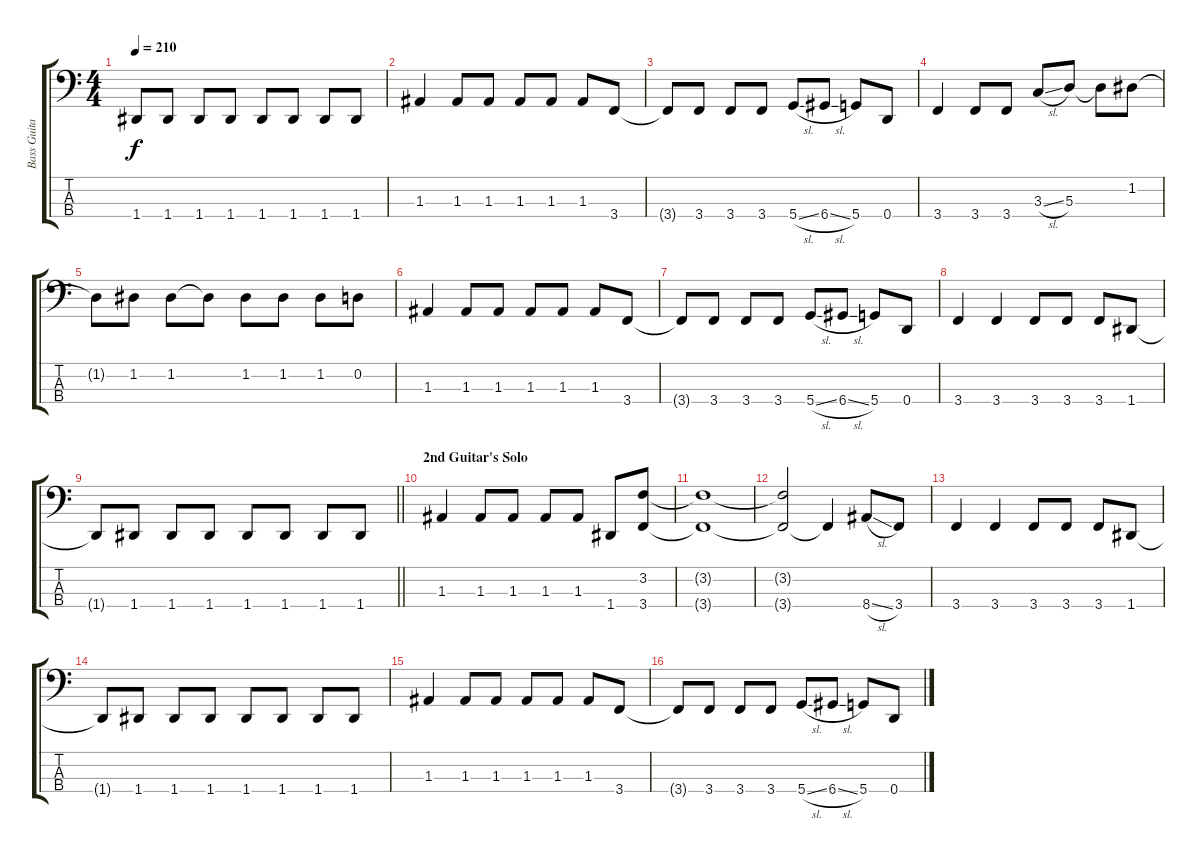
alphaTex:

\track ("Bass Guitar" "Bass Guita") {instrument electricbasspick}
\staff {score tabs}
\tuning (G2 D2 A1 D1) {hide}
\ts (4 4)
\tempo 210
\clef f4
\ks c
1.4{t}.8{dy f} 1.4.8 1.4.8 1.4.8 1.4.8 1.4.8 1.4.8 1.4.8 |
1.3.4 1.3.8 1.3.8 1.3.8 1.3.8 1.3.8 3.4.8 |
3.4{t}.8 3.4.8 3.4.8 3.4.8 5.4{sl}.8 6.4{sl}.8 5.4.8 0.4.8 |
3.4.4 3.4.8 3.4.8 3.3{sl}.8 5.3.8 5.3{t}.8 1.2.8 |
1.2{t}.8 1.2.8 1.2.8 1.2{t}.8 1.2.8 1.2.8 1.2.8 0.2.8 |
1.3.4 1.3.8 1.3.8 1.3.8 1.3.8 1.3.8 3.4.8 |
3.4{t}.8 3.4.8 3.4.8 3.4.8 5.4{sl}.8 6.4{sl}.8 5.4.8 0.4.8 |
3.4.4 3.4.4 3.4.8 3.4.8 3.4.8 1.4.8 |
\barLineRight lightlight
1.4{t}.8 1.4.8 1.4.8 1.4.8 1.4.8 1.4.8 1.4.8 1.4.8 |
\section ("" "2nd Guitar's Solo")
1.3.4 1.3.8 1.3.8 1.3.8 1.3.8 1.4.8 (3.2 3.4).8 |
(3.2{t} 3.4{t}).1 |
(3.2{t} 3.4{t}).2 3.4{t}.4 8.4{sl}.8 3.4.8 |
3.4.4 3.4.4 3.4.8 3.4.8 3.4.8 1.4.8 |
1.4{t}.8 1.4.8 1.4.8 1.4.8 1.4.8 1.4.8 1.4.8 1.4.8 |
1.3.4 1.3.8 1.3.8 1.3.8 1.3.8 1.3.8 3.4.8 |
3.4{t}.8 3.4.8 3.4.8 3.4.8 5.4{sl}.8 6.4{sl}.8 5.4.8 0.4.8
